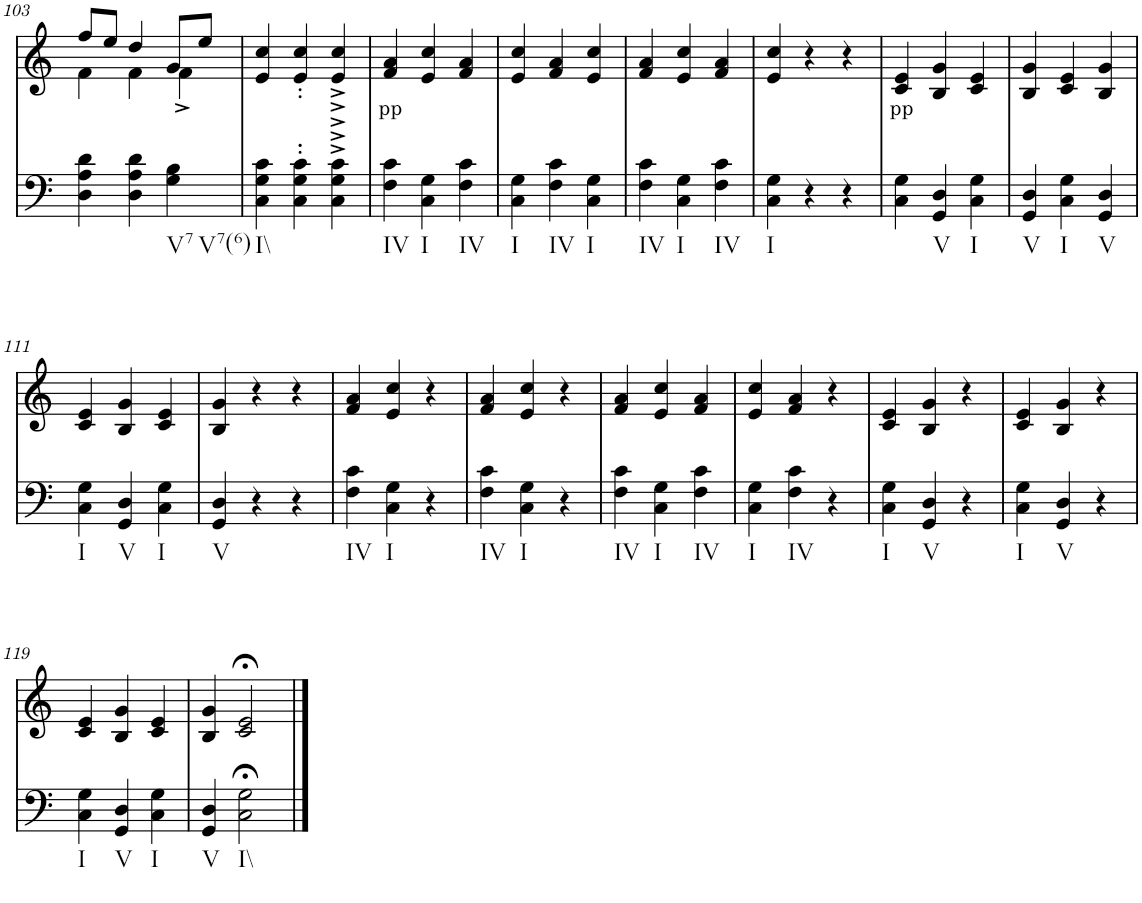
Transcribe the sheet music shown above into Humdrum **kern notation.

**kern	**kern	**text
*part2	*part1	*part1
*staff2	*staff1	*staff1
*I"Piano	*I"Piano	*
*I'Pno	*I'Pno	*
!!LO:PB:g=z
*clefF4	*clefG2	*
*k[]	*k[]	*
*M3/4	*M3/4	*
=103	=103	=103
*	*^	*
4D\ 4A\ 4d\	8ff/L	4f\	.
.	8ee/J	.	.
4D\ 4A\ 4d\	4dd/	4f\	.
!LO:TX:b:t=V7	!	!	!
!LO:TX:b:t=V7(6)	!	!	!
4G\ 4B\	8g/L	4f^\	.
.	8ee/J	.	.
*	*v	*v	*
=104	=104	=104
!LO:TX:b:t=I\\	!	!
4C\ 4G\ 4c\	4e/ 4cc/	.
4C\' 4G\' 4c\'	4e/' 4cc/'	.
4C\^ 4G\^ 4c\^	4e/^ 4cc/^	.
=105	=105	=105
!LO:TX:b:t=IV	!	!
!	!	!LO:LY:b
4F\ 4c\	4f/ 4a/	pp
!LO:TX:b:t=I	!	!
4C\ 4G\	4e/ 4cc/	.
!LO:TX:b:t=IV	!	!
4F\ 4c\	4f/ 4a/	.
=106	=106	=106
!LO:TX:b:t=I	!	!
4C\ 4G\	4e/ 4cc/	.
!LO:TX:b:t=IV	!	!
4F\ 4c\	4f/ 4a/	.
!LO:TX:b:t=I	!	!
4C\ 4G\	4e/ 4cc/	.
=107	=107	=107
!LO:TX:b:t=IV	!	!
4F\ 4c\	4f/ 4a/	.
!LO:TX:b:t=I	!	!
4C\ 4G\	4e/ 4cc/	.
!LO:TX:b:t=IV	!	!
4F\ 4c\	4f/ 4a/	.
=108	=108	=108
!LO:TX:b:t=I	!	!
4C\ 4G\	4e/ 4cc/	.
4r	4r	.
4r	4r	.
=109	=109	=109
!	!	!LO:LY:b
4C\ 4G\	4c/ 4e/	pp
!LO:TX:b:t=V	!	!
4GG/ 4D/	4B/ 4g/	.
!LO:TX:b:t=I	!	!
4C\ 4G\	4c/ 4e/	.
=110	=110	=110
!LO:TX:b:t=V	!	!
4GG/ 4D/	4B/ 4g/	.
!LO:TX:b:t=I	!	!
4C\ 4G\	4c/ 4e/	.
!LO:TX:b:t=V	!	!
4GG/ 4D/	4B/ 4g/	.
!!LO:LB:g=z
=111	=111	=111
!LO:TX:b:t=I	!	!
4C\ 4G\	4c/ 4e/	.
!LO:TX:b:t=V	!	!
4GG/ 4D/	4B/ 4g/	.
!LO:TX:b:t=I	!	!
4C\ 4G\	4c/ 4e/	.
=112	=112	=112
!LO:TX:b:t=V	!	!
4GG/ 4D/	4B/ 4g/	.
4r	4r	.
4r	4r	.
=113	=113	=113
!LO:TX:b:t=IV	!	!
4F\ 4c\	4f/ 4a/	.
!LO:TX:b:t=I	!	!
4C\ 4G\	4e/ 4cc/	.
4r	4r	.
=114	=114	=114
!LO:TX:b:t=IV	!	!
4F\ 4c\	4f/ 4a/	.
!LO:TX:b:t=I	!	!
4C\ 4G\	4e/ 4cc/	.
4r	4r	.
=115	=115	=115
!LO:TX:b:t=IV	!	!
4F\ 4c\	4f/ 4a/	.
!LO:TX:b:t=I	!	!
4C\ 4G\	4e/ 4cc/	.
!LO:TX:b:t=IV	!	!
4F\ 4c\	4f/ 4a/	.
=116	=116	=116
!LO:TX:b:t=I	!	!
4C\ 4G\	4e/ 4cc/	.
!LO:TX:b:t=IV	!	!
4F\ 4c\	4f/ 4a/	.
4r	4r	.
=117	=117	=117
!LO:TX:b:t=I	!	!
4C\ 4G\	4c/ 4e/	.
!LO:TX:b:t=V	!	!
4GG/ 4D/	4B/ 4g/	.
4r	4r	.
=118	=118	=118
!LO:TX:b:t=I	!	!
4C\ 4G\	4c/ 4e/	.
!LO:TX:b:t=V	!	!
4GG/ 4D/	4B/ 4g/	.
4r	4r	.
!!LO:LB:g=z
=119	=119	=119
!LO:TX:b:t=I	!	!
4C\ 4G\	4c/ 4e/	.
!LO:TX:b:t=V	!	!
4GG/ 4D/	4B/ 4g/	.
!LO:TX:b:t=I	!	!
4C\ 4G\	4c/ 4e/	.
=120	=120	=120
!LO:TX:b:t=V	!	!
4GG/ 4D/	4B/ 4g/	.
!LO:TX:b:t=I\\	!	!
2C\;< 2G\;<	2c/;< 2e/;<	.
==	==	==
*-	*-	*-
